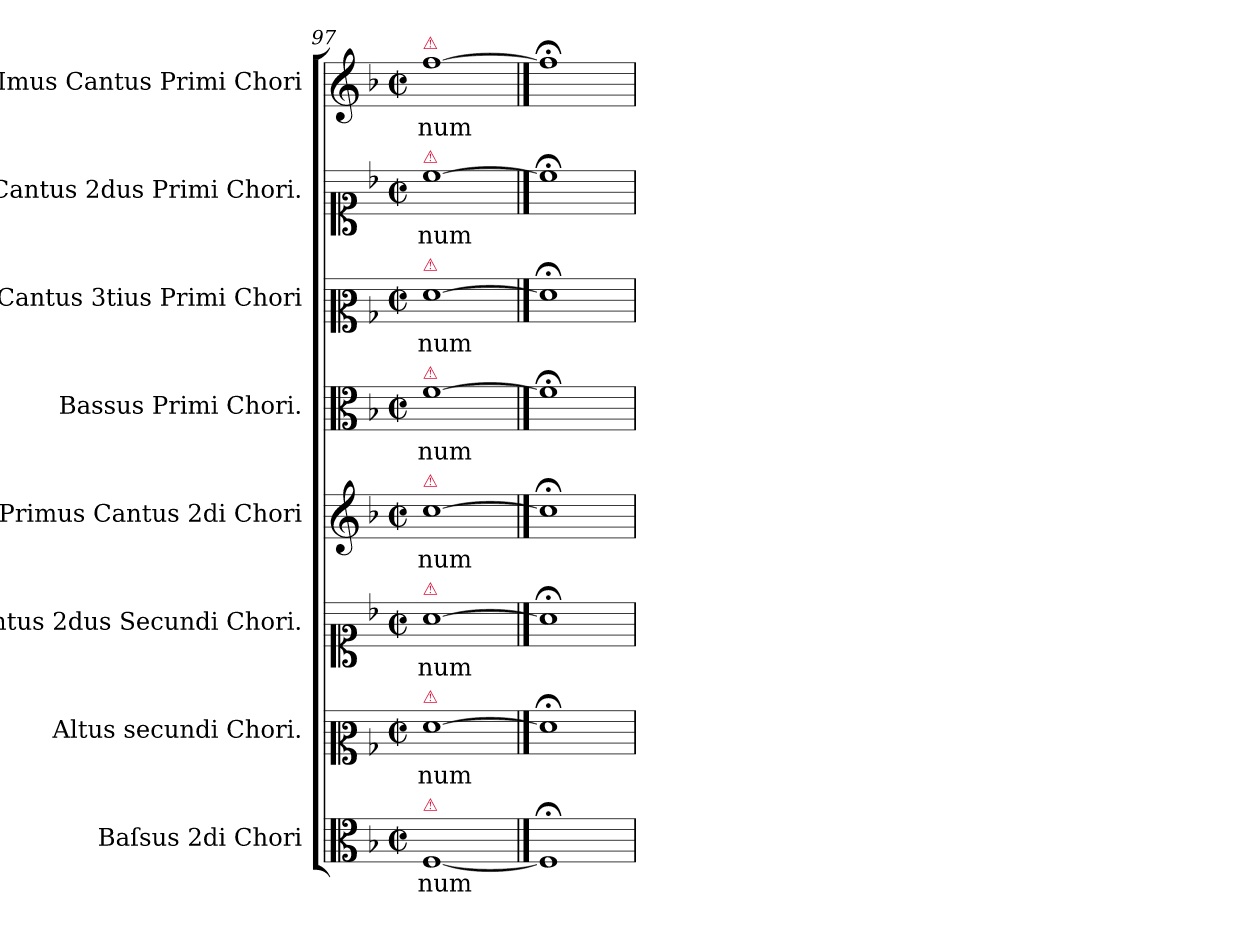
**kern	**text	**kern	**text	**kern	**text	**kern	**text	**kern	**text	**kern	**text	**kern	**text	**kern	**text
*part8	*part8	*part7	*part7	*part6	*part6	*part5	*part5	*part4	*part4	*part3	*part3	*part2	*part2	*part1	*part1
*staff8	*staff8	*staff7	*staff7	*staff6	*staff6	*staff5	*staff5	*staff4	*staff4	*staff3	*staff3	*staff2	*staff2	*staff1	*staff1
*I"Baſsus 2di Chori	*	*I"Altus secundi Chori.	*	*I"Cantus 2dus Secundi Chori.	*	*I"Primus Cantus 2di Chori	*	*I"Bassus Primi Chori.	*	*I"Cantus 3tius Primi Chori	*	*I"Cantus 2dus Primi Chori.	*	*I"Imus Cantus Primi Chori	*
*I'B	*	*I'A	*	*I'S 2	*	*I'S 1	*	*I'B	*	*I'S 3	*	*I'S 2	*	*I'S 1	*
*clefC3	*	*clefC2	*	*clefC1	*	*clefG2	*	*clefC3	*	*clefC2	*	*clefC1	*	*clefG2	*
*k[b-]	*	*k[b-]	*	*k[b-]	*	*k[b-]	*	*k[b-]	*	*k[b-]	*	*k[b-]	*	*k[b-]	*
*F:	*	*F:	*	*F:	*	*F:	*	*F:	*	*F:	*	*F:	*	*F:	*
*M2/2	*	*M2/2	*	*M2/2	*	*M2/2	*	*M2/2	*	*M2/2	*	*M2/2	*	*M2/2	*
*met(c|)	*	*met(c|)	*	*met(c|)	*	*met(c|)	*	*met(c|)	*	*met(c|)	*	*met(c|)	*	*met(c|)	*
=97	=97	=97	=97	=97	=97	=97	=97	=97	=97	=97	=97	=97	=97	=97	=97
!	!	!	!	!	!	!	!	!	!	!	!	!	!	!LO:TX:a:color=crimson:t=⚠	!
!	!	!	!	!	!	!	!	!	!	!	!	!LO:TX:a:color=crimson:t=⚠	!	!	!
!	!	!	!	!	!	!	!	!	!	!LO:TX:a:color=crimson:t=⚠	!	!	!	!	!
!	!	!	!	!	!	!	!	!LO:TX:a:color=crimson:t=⚠	!	!	!	!	!	!	!
!	!	!	!	!	!	!LO:TX:a:color=crimson:t=⚠	!	!	!	!	!	!	!	!	!
!	!	!	!	!LO:TX:a:color=crimson:t=⚠	!	!	!	!	!	!	!	!	!	!	!
!	!	!LO:TX:a:color=crimson:t=⚠	!	!	!	!	!	!	!	!	!	!	!	!	!
!LO:TX:a:color=crimson:t=⚠	!	!	!	!	!	!	!	!	!	!	!	!	!	!	!
[1F	-num	[1f	-num	[1a	-num	[1cc	-num	[1f	-num	[1f	-num	[1cc	-num	[1ff	-num
==98	==98	==98	==98	==98	==98	==98	==98	==98	==98	==98	==98	==98	==98	==98	==98
1F;<]	.	1f;<]	.	1a;<]	.	1cc;<]	.	1f;<]	.	1f;<]	.	1cc;<]	.	1ff;<]	.
=	=	=	=	=	=	=	=	=	=	=	=	=	=	=	=
*-	*-	*-	*-	*-	*-	*-	*-	*-	*-	*-	*-	*-	*-	*-	*-
